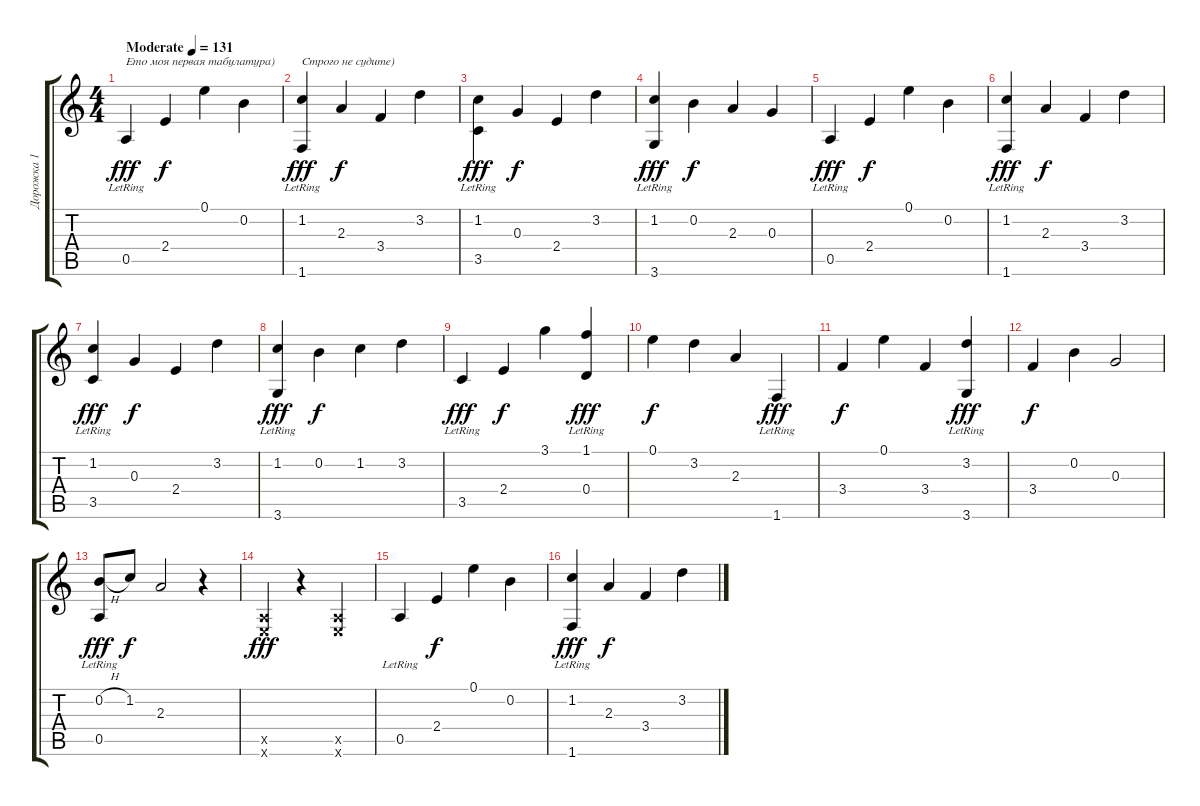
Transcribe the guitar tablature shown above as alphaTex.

\track ("Дорожка 1" "Дорожка 1") {instrument acousticguitarsteel}
\staff {score tabs}
\tuning (E4 B3 G3 D3 A2 E2) {hide}
\ts (4 4)
\tempo (131 "Moderate")
\clef g2
\ks c
0.5{lr}.4{txt "Ето моя первая табулатура)" dy fff instrument acousticguitarsteel} 2.4.4{dy f} 0.1.4 0.2.4 |
(1.2{lr} 1.6{lr}).4{txt "Строго не судите)" dy fff} 2.3.4{dy f} 3.4.4 3.2.4 |
(1.2{lr} 3.5{lr}).4{dy fff beam Down} 0.3.4{dy f} 2.4.4 3.2.4 |
(1.2{lr} 3.6{lr}).4{dy fff} 0.2.4{dy f} 2.3.4 0.3.4 |
0.5{lr}.4{dy fff} 2.4.4{dy f} 0.1.4 0.2.4 |
(1.2{lr} 1.6{lr}).4{dy fff} 2.3.4{dy f} 3.4.4 3.2.4 |
(1.2{lr} 3.5{lr}).4{dy fff} 0.3.4{dy f} 2.4.4 3.2.4 |
(1.2{lr} 3.6{lr}).4{dy fff} 0.2.4{dy f} 1.2.4 3.2.4 |
3.5{lr}.4{dy fff} 2.4.4{dy f} 3.1.4 (1.1{lr} 0.4{lr}).4{dy fff} |
0.1.4{dy f} 3.2.4 2.3.4 1.6{lr}.4{dy fff} |
3.4.4{dy f} 0.1.4 3.4.4 (3.2{lr} 3.6{lr}).4{dy fff} |
3.4.4{dy f} 0.2.4 0.3.2 |
(0.2{h lr} 0.5{lr}).8{dy fff} 1.2.8{dy f} 2.3.2 r.4 |
(0.5{x} 0.6{x}).4{dy fff} r.4 (0.5{x} 0.6{x}).4 |
0.5{lr}.4 2.4.4{dy f} 0.1.4 0.2.4 |
(1.2{lr} 1.6{lr}).4{dy fff} 2.3.4{dy f} 3.4.4 3.2.4
